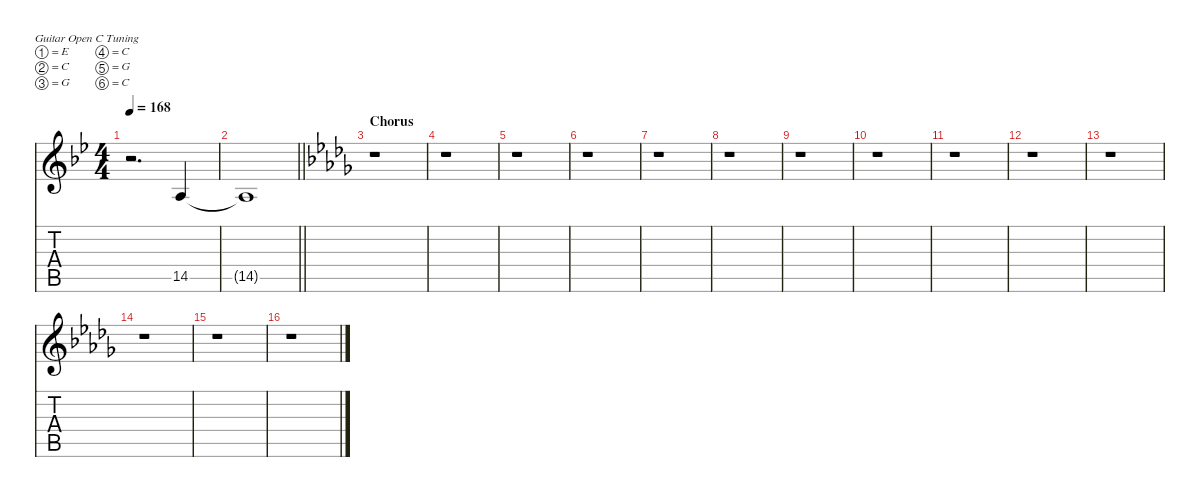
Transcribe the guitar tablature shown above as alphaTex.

\defaultSystemsLayout 4
\hideDynamics
\bracketExtendMode nobrackets
\singleTrackTrackNamePolicy hidden
\multiTrackTrackNamePolicy hidden
\firstSystemTrackNameMode fullname
\firstSystemTrackNameOrientation horizontal
\otherSystemsTrackNameOrientation horizontal
\track ("Keys Left Hand" "led.synth.") {instrument lead2sawtooth}
\staff {score tabs}
\tuning (E4 C4 G3 C3 G2 C2)
\ts (4 4)
\tempo 168
\clef g2
\ks bb
r.2{d dy f beam Down} 14.5{acc forcenatural}.4{beam Up} |
\barLineRight lightlight
14.5{t acc forcenatural}.1{beam Up} |
\section ("" "Chorus")
\ks db
r.1{beam Down} |
r.1{beam Down} |
r.1{beam Down} |
r.1{beam Down} |
r.1{beam Down} |
r.1{beam Down} |
r.1{beam Down} |
r.1{beam Down} |
r.1{beam Down} |
r.1{beam Down} |
r.1{beam Down} |
r.1{beam Down} |
r.1{beam Down} |
r.1{beam Down}
